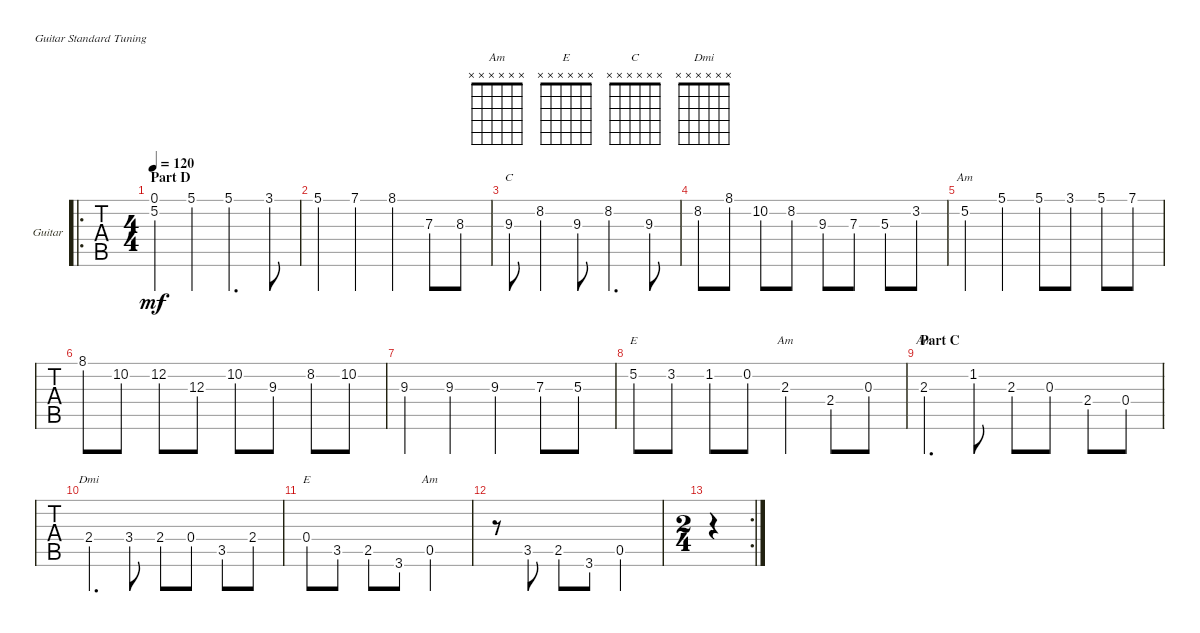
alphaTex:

\defaultSystemsLayout 4
\bracketExtendMode groupsimilarinstruments
\firstSystemTrackNameOrientation horizontal
\otherSystemsTrackNameOrientation horizontal
\track ("Guitar" "Guitar") {instrument electricguitarjazz}
\staff {tabs}
\tuning (E4 B3 G3 D3 A2 E2)
\chord ("Am" x x x x x x)
\chord ("E" x x x x x x)
\chord ("C" x x x x x x)
\chord ("Dmi" x x x x x x)
\ro
\ts (4 4)
\section ("" "Part D")
\tempo 120
\clef g2
\ks c
(5.2 0.1).4{dy mf} 5.1.4 5.1.4{d} 3.1.8 |
5.1.4 7.1.4 8.1.4 7.3.8 8.3.8 |
9.3.8{ch "C"} 8.2.4 9.3.8 8.2.4{d} 9.3.8 |
8.2.8 8.1.8 10.2.8 8.2.8 9.3.8 7.3.8 5.3.8 3.2.8 |
5.2.4{ch "Am"} 5.1.4 5.1.8 3.1.8 5.1.8 7.1.8 |
8.1.8 10.2.8 12.2.8 12.3.8 10.2.8 9.3.8 8.2.8 10.2.8 |
9.3.4 9.3.4 9.3.4 7.3.8 5.3.8 |
5.2.8{ch "E"} 3.2.8 1.2.8 0.2.8 2.3.4{ch "Am"} 2.4.8 0.3.8 |
\section ("" "Part C")
2.3.4{d ch "Am"} 1.2.8 2.3.8 0.3.8 2.4.8 0.4.8 |
2.4.4{d ch "Dmi"} 3.4.8 2.4.8 0.4.8 3.5.8 2.4.8 |
0.4.8{ch "E"} 3.5.8 2.5.8 3.6.8 0.5.2{ch "Am"} |
r.8 3.5.8 2.5.8 3.6.8 0.5.2 |
\rc 2
\ts (2 4)
